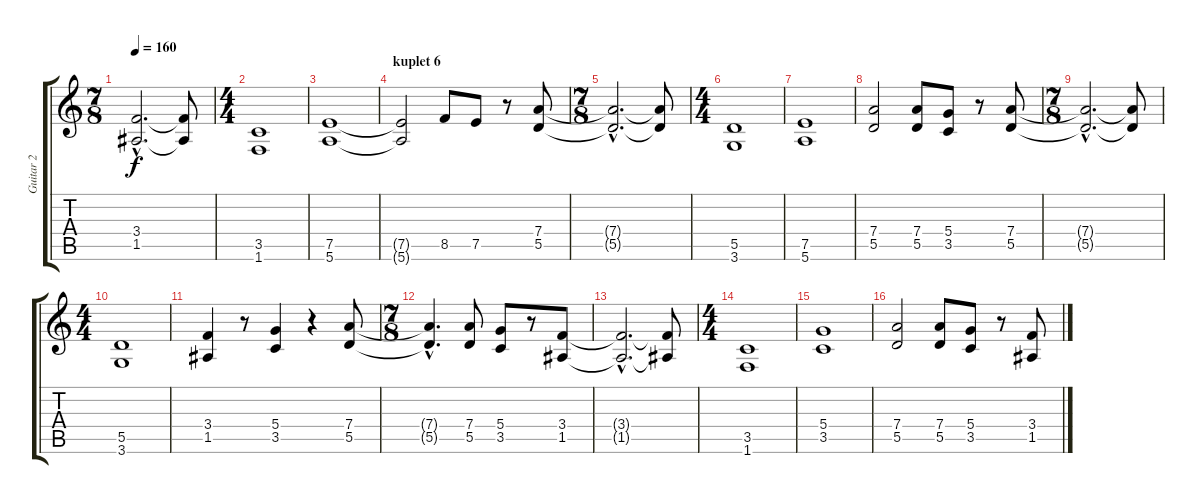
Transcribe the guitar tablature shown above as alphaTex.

\track ("Guitar 2" "Guitar 2") {instrument overdrivenguitar}
\staff {score tabs}
\tuning (E4 B3 G3 D3 A2 E2) {hide}
\ts (7 8)
\tempo 160
\clef g2
\ks c
(3.4{hac t} 1.5{hac t}).2{d dy f} (3.4{t} 1.5{t}).8 |
\ts (4 4)
(3.5 1.6).1 |
(7.5 5.6).1 |
\section ("" "kuplet 6")
(7.5{t} 5.6{t}).2 8.5.8 7.5.8 r.8 (7.4 5.5).8 |
\ts (7 8)
(7.4{hac t} 5.5{hac t}).2{d} (7.4{t} 5.5{t}).8 |
\ts (4 4)
(5.5 3.6).1 |
(7.5 5.6).1 |
(7.4 5.5).2 (7.4 5.5).8 (5.4 3.5).8 r.8 (7.4 5.5).8 |
\ts (7 8)
(7.4{hac t} 5.5{hac t}).2{d} (7.4{t} 5.5{t}).8 |
\ts (4 4)
(5.5 3.6).1 |
(3.4 1.5).4 r.8 (5.4 3.5).4 r.4 (7.4 5.5).8 |
\ts (7 8)
(7.4{hac t} 5.5{hac t}).4{d} (7.4 5.5).8 (5.4 3.5).8 r.8 (3.4 1.5).8 |
(3.4{hac t} 1.5{hac t}).2{d} (3.4{t} 1.5{t}).8 |
\ts (4 4)
(3.5 1.6).1 |
(5.4 3.5).1 |
(7.4 5.5).2 (7.4 5.5).8 (5.4 3.5).8 r.8 (3.4 1.5).8
